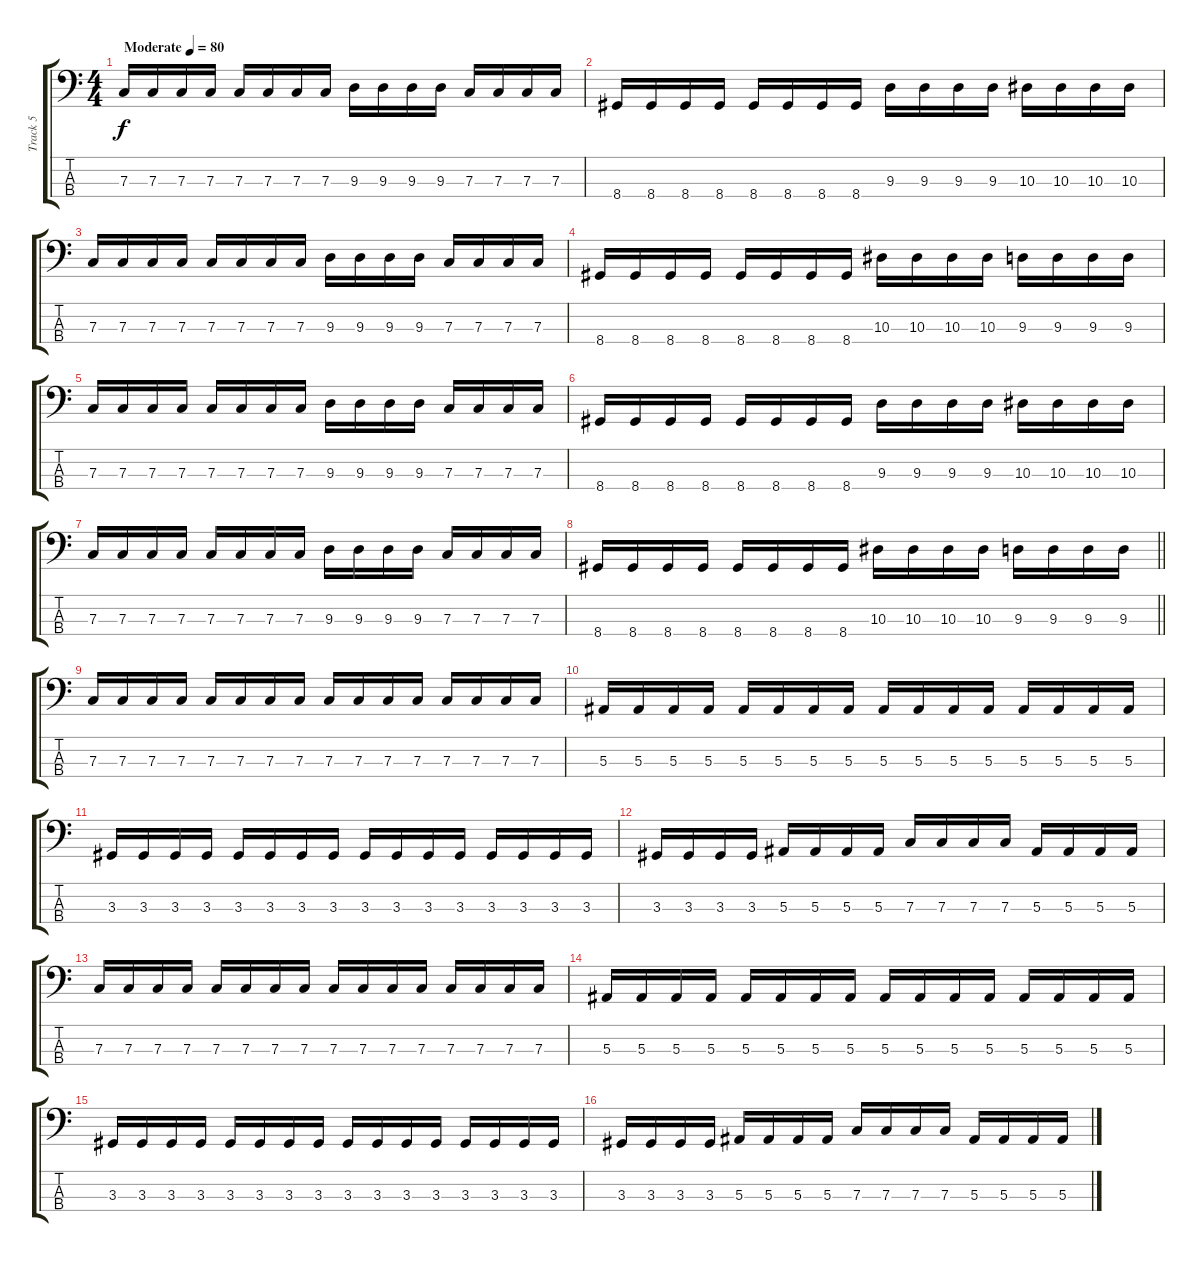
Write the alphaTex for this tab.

\track ("Track 5" "Track 5") {instrument electricbassfinger}
\staff {score tabs}
\tuning (Eb2 Bb1 F1 C1) {hide}
\ts (4 4)
\tempo (80 "Moderate")
\clef f4
\ks c
7.3.16{dy f instrument electricbassfinger} 7.3.16 7.3.16 7.3.16 7.3.16 7.3.16 7.3.16 7.3.16 9.3.16 9.3.16 9.3.16 9.3.16 7.3.16 7.3.16 7.3.16 7.3.16 |
8.4.16 8.4.16 8.4.16 8.4.16 8.4.16 8.4.16 8.4.16 8.4.16 9.3.16 9.3.16 9.3.16 9.3.16 10.3.16 10.3.16 10.3.16 10.3.16 |
7.3.16 7.3.16 7.3.16 7.3.16 7.3.16 7.3.16 7.3.16 7.3.16 9.3.16 9.3.16 9.3.16 9.3.16 7.3.16 7.3.16 7.3.16 7.3.16 |
8.4.16 8.4.16 8.4.16 8.4.16 8.4.16 8.4.16 8.4.16 8.4.16 10.3.16 10.3.16 10.3.16 10.3.16 9.3.16 9.3.16 9.3.16 9.3.16 |
7.3.16 7.3.16 7.3.16 7.3.16 7.3.16 7.3.16 7.3.16 7.3.16 9.3.16 9.3.16 9.3.16 9.3.16 7.3.16 7.3.16 7.3.16 7.3.16 |
8.4.16 8.4.16 8.4.16 8.4.16 8.4.16 8.4.16 8.4.16 8.4.16 9.3.16 9.3.16 9.3.16 9.3.16 10.3.16 10.3.16 10.3.16 10.3.16 |
7.3.16 7.3.16 7.3.16 7.3.16 7.3.16 7.3.16 7.3.16 7.3.16 9.3.16 9.3.16 9.3.16 9.3.16 7.3.16 7.3.16 7.3.16 7.3.16 |
\barLineRight lightlight
8.4.16 8.4.16 8.4.16 8.4.16 8.4.16 8.4.16 8.4.16 8.4.16 10.3.16 10.3.16 10.3.16 10.3.16 9.3.16 9.3.16 9.3.16 9.3.16 |
7.3.16 7.3.16 7.3.16 7.3.16 7.3.16 7.3.16 7.3.16 7.3.16 7.3.16 7.3.16 7.3.16 7.3.16 7.3.16 7.3.16 7.3.16 7.3.16 |
5.3.16 5.3.16 5.3.16 5.3.16 5.3.16 5.3.16 5.3.16 5.3.16 5.3.16 5.3.16 5.3.16 5.3.16 5.3.16 5.3.16 5.3.16 5.3.16 |
3.3.16 3.3.16 3.3.16 3.3.16 3.3.16 3.3.16 3.3.16 3.3.16 3.3.16 3.3.16 3.3.16 3.3.16 3.3.16 3.3.16 3.3.16 3.3.16 |
3.3.16 3.3.16 3.3.16 3.3.16 5.3.16 5.3.16 5.3.16 5.3.16 7.3.16 7.3.16 7.3.16 7.3.16 5.3.16 5.3.16 5.3.16 5.3.16 |
7.3.16 7.3.16 7.3.16 7.3.16 7.3.16 7.3.16 7.3.16 7.3.16 7.3.16 7.3.16 7.3.16 7.3.16 7.3.16 7.3.16 7.3.16 7.3.16 |
5.3.16 5.3.16 5.3.16 5.3.16 5.3.16 5.3.16 5.3.16 5.3.16 5.3.16 5.3.16 5.3.16 5.3.16 5.3.16 5.3.16 5.3.16 5.3.16 |
3.3.16 3.3.16 3.3.16 3.3.16 3.3.16 3.3.16 3.3.16 3.3.16 3.3.16 3.3.16 3.3.16 3.3.16 3.3.16 3.3.16 3.3.16 3.3.16 |
3.3.16 3.3.16 3.3.16 3.3.16 5.3.16 5.3.16 5.3.16 5.3.16 7.3.16 7.3.16 7.3.16 7.3.16 5.3.16 5.3.16 5.3.16 5.3.16
